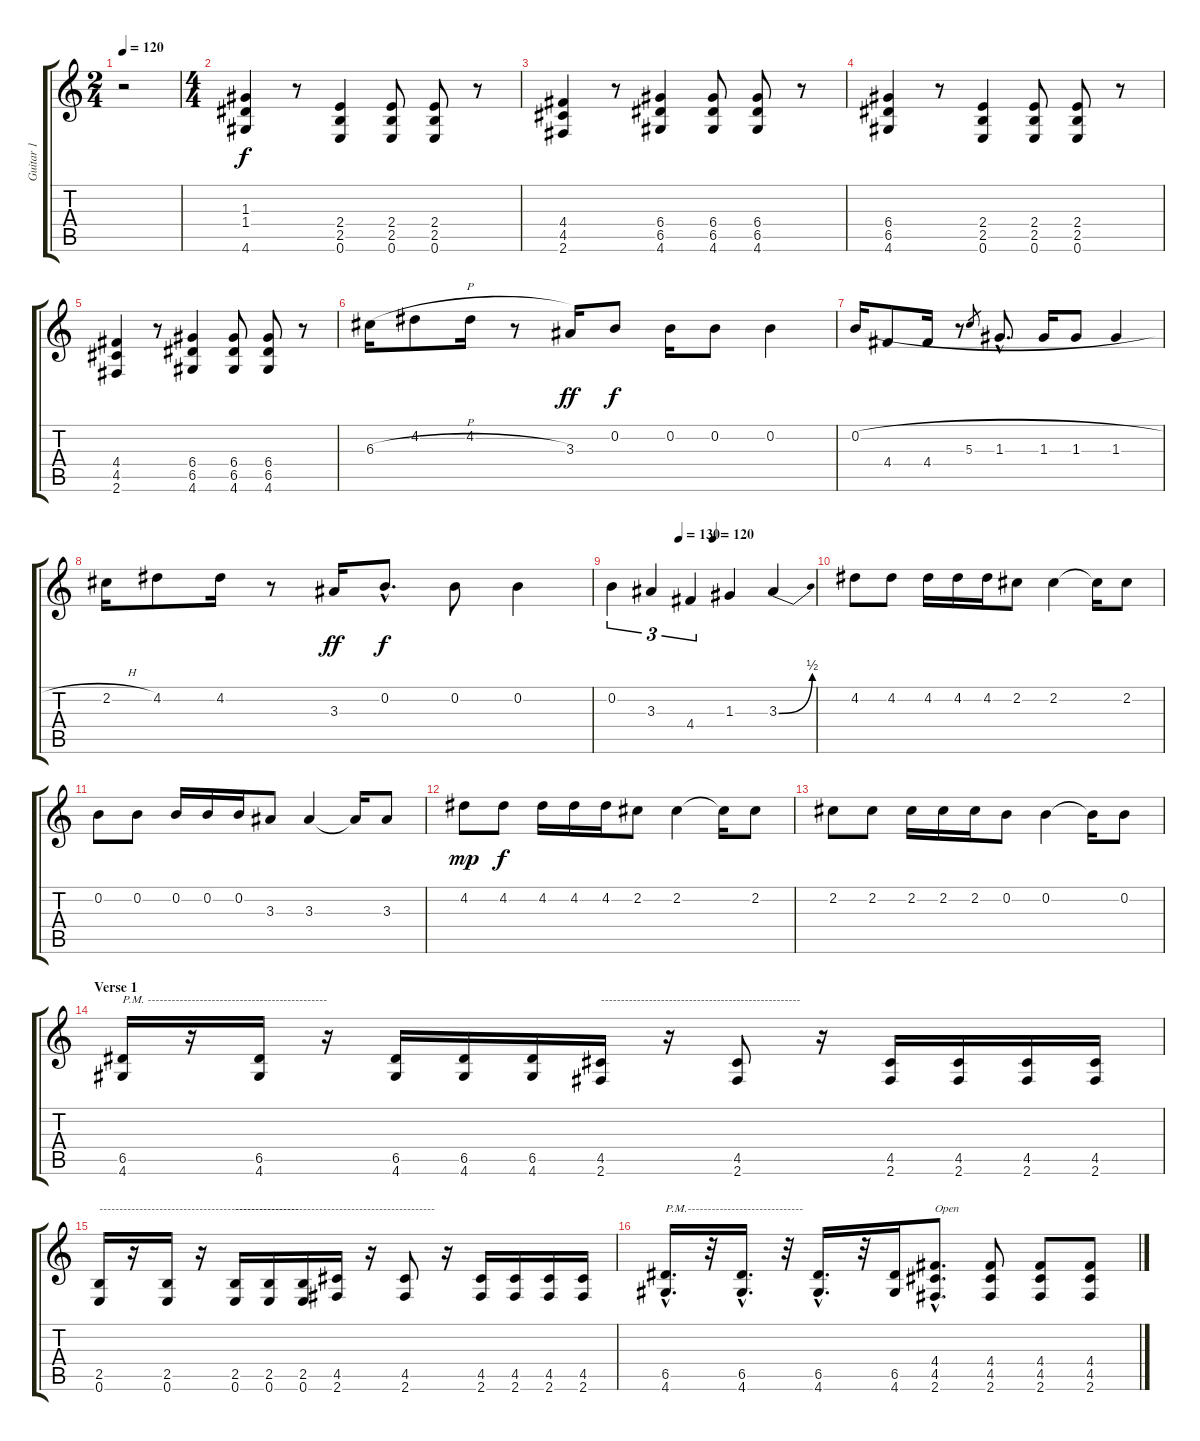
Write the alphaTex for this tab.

\track ("Guitar 1" "Guitar 1") {instrument distortionguitar}
\staff {score tabs}
\tuning (E4 B3 G3 D3 A2 E2) {hide}
\ts (2 4)
\tempo 120
\clef g2
\ks c
r.2{dy f instrument distortionguitar} |
\ts (4 4)
(1.3 1.4 4.6).4 r.8 (2.4 2.5 0.6).4 (2.4 2.5 0.6).8 (2.4 2.5 0.6).8 r.8 |
(4.4 4.5 2.6).4 r.8 (6.4 6.5 4.6).4 (6.4 6.5 4.6).8 (6.4 6.5 4.6).8 r.8 |
(6.4 6.5 4.6).4 r.8 (2.4 2.5 0.6).4 (2.4 2.5 0.6).8 (2.4 2.5 0.6).8 r.8 |
(4.4 4.5 2.6).4 r.8 (6.4 6.5 4.6).4 (6.4 6.5 4.6).8 (6.4 6.5 4.6).8 r.8 |
6.3{h}.16 4.2.8 4.2.16 r.8 3.3.16{dy ff} 0.2.8{dy f} 0.2.16 0.2.8 0.2.4 |
0.2{h}.16 4.4.8 4.4.16 r.8 5.3.8{gr} 1.3{hac}.8{d} 1.3.16 1.3.8 1.3.4 |
2.2{h}.16 4.2.8 4.2.16 r.8 3.3.16{dy ff} 0.2{hac}.8{d dy f} 0.2.8 0.2.4 |
\tempo (130 0.3333333333333333)
\tempo (120 0.5)
0.2.4{tu (3 2)} 3.3.4{tu (3 2)} 4.4.4{tu (3 2)} 1.3.4 3.3{be (bend 0 0 60 2)}.4 |
4.2.8 4.2.8 4.2.16 4.2.16 4.2.16 2.2.8 2.2.4 2.2{t}.16 2.2.8 |
0.2.8 0.2.8 0.2.16 0.2.16 0.2.16 3.3.8 3.3.4 3.3{t}.16 3.3.8 |
4.2.8{dy mp} 4.2.8{dy f} 4.2.16 4.2.16 4.2.16 2.2.8 2.2.4 2.2{t}.16 2.2.8 |
2.2.8 2.2.8 2.2.16 2.2.16 2.2.16 0.2.8 0.2.4 0.2{t}.16 0.2.8 |
\section ("" "Verse 1")
(6.5 4.6).16{txt "P.M. ---------------------------------------------"} r.16 (6.5 4.6).16 r.16 (6.5 4.6).16 (6.5 4.6).16 (6.5 4.6).16 (4.5 2.6).16{txt "--------------------------------------------------"} r.16 (4.5 2.6).8 r.16 (4.5 2.6).16 (4.5 2.6).16 (4.5 2.6).16 (4.5 2.6).16 |
(2.5 0.6).16{txt "--------------------------------------------------"} r.16 (2.5 0.6).16 r.16 (2.5 0.6).16{txt "--------------------------------------------------"} (2.5 0.6).16 (2.5 0.6).16 (4.5 2.6).16 r.16 (4.5 2.6).8 r.16 (4.5 2.6).16 (4.5 2.6).16 (4.5 2.6).16 (4.5 2.6).16 |
(6.5{hac} 4.6{hac}).16{d txt "P.M.-----------------------------"} r.32 (6.5{hac} 4.6{hac}).16{d} r.32 (6.5{hac} 4.6{hac}).16{d} r.32 (6.5 4.6).16 (4.4{hac} 4.5{hac} 2.6{hac}).8{d txt "Open"} (4.4 4.5 2.6).8 (4.4 4.5 2.6).8 (4.4 4.5 2.6).8
